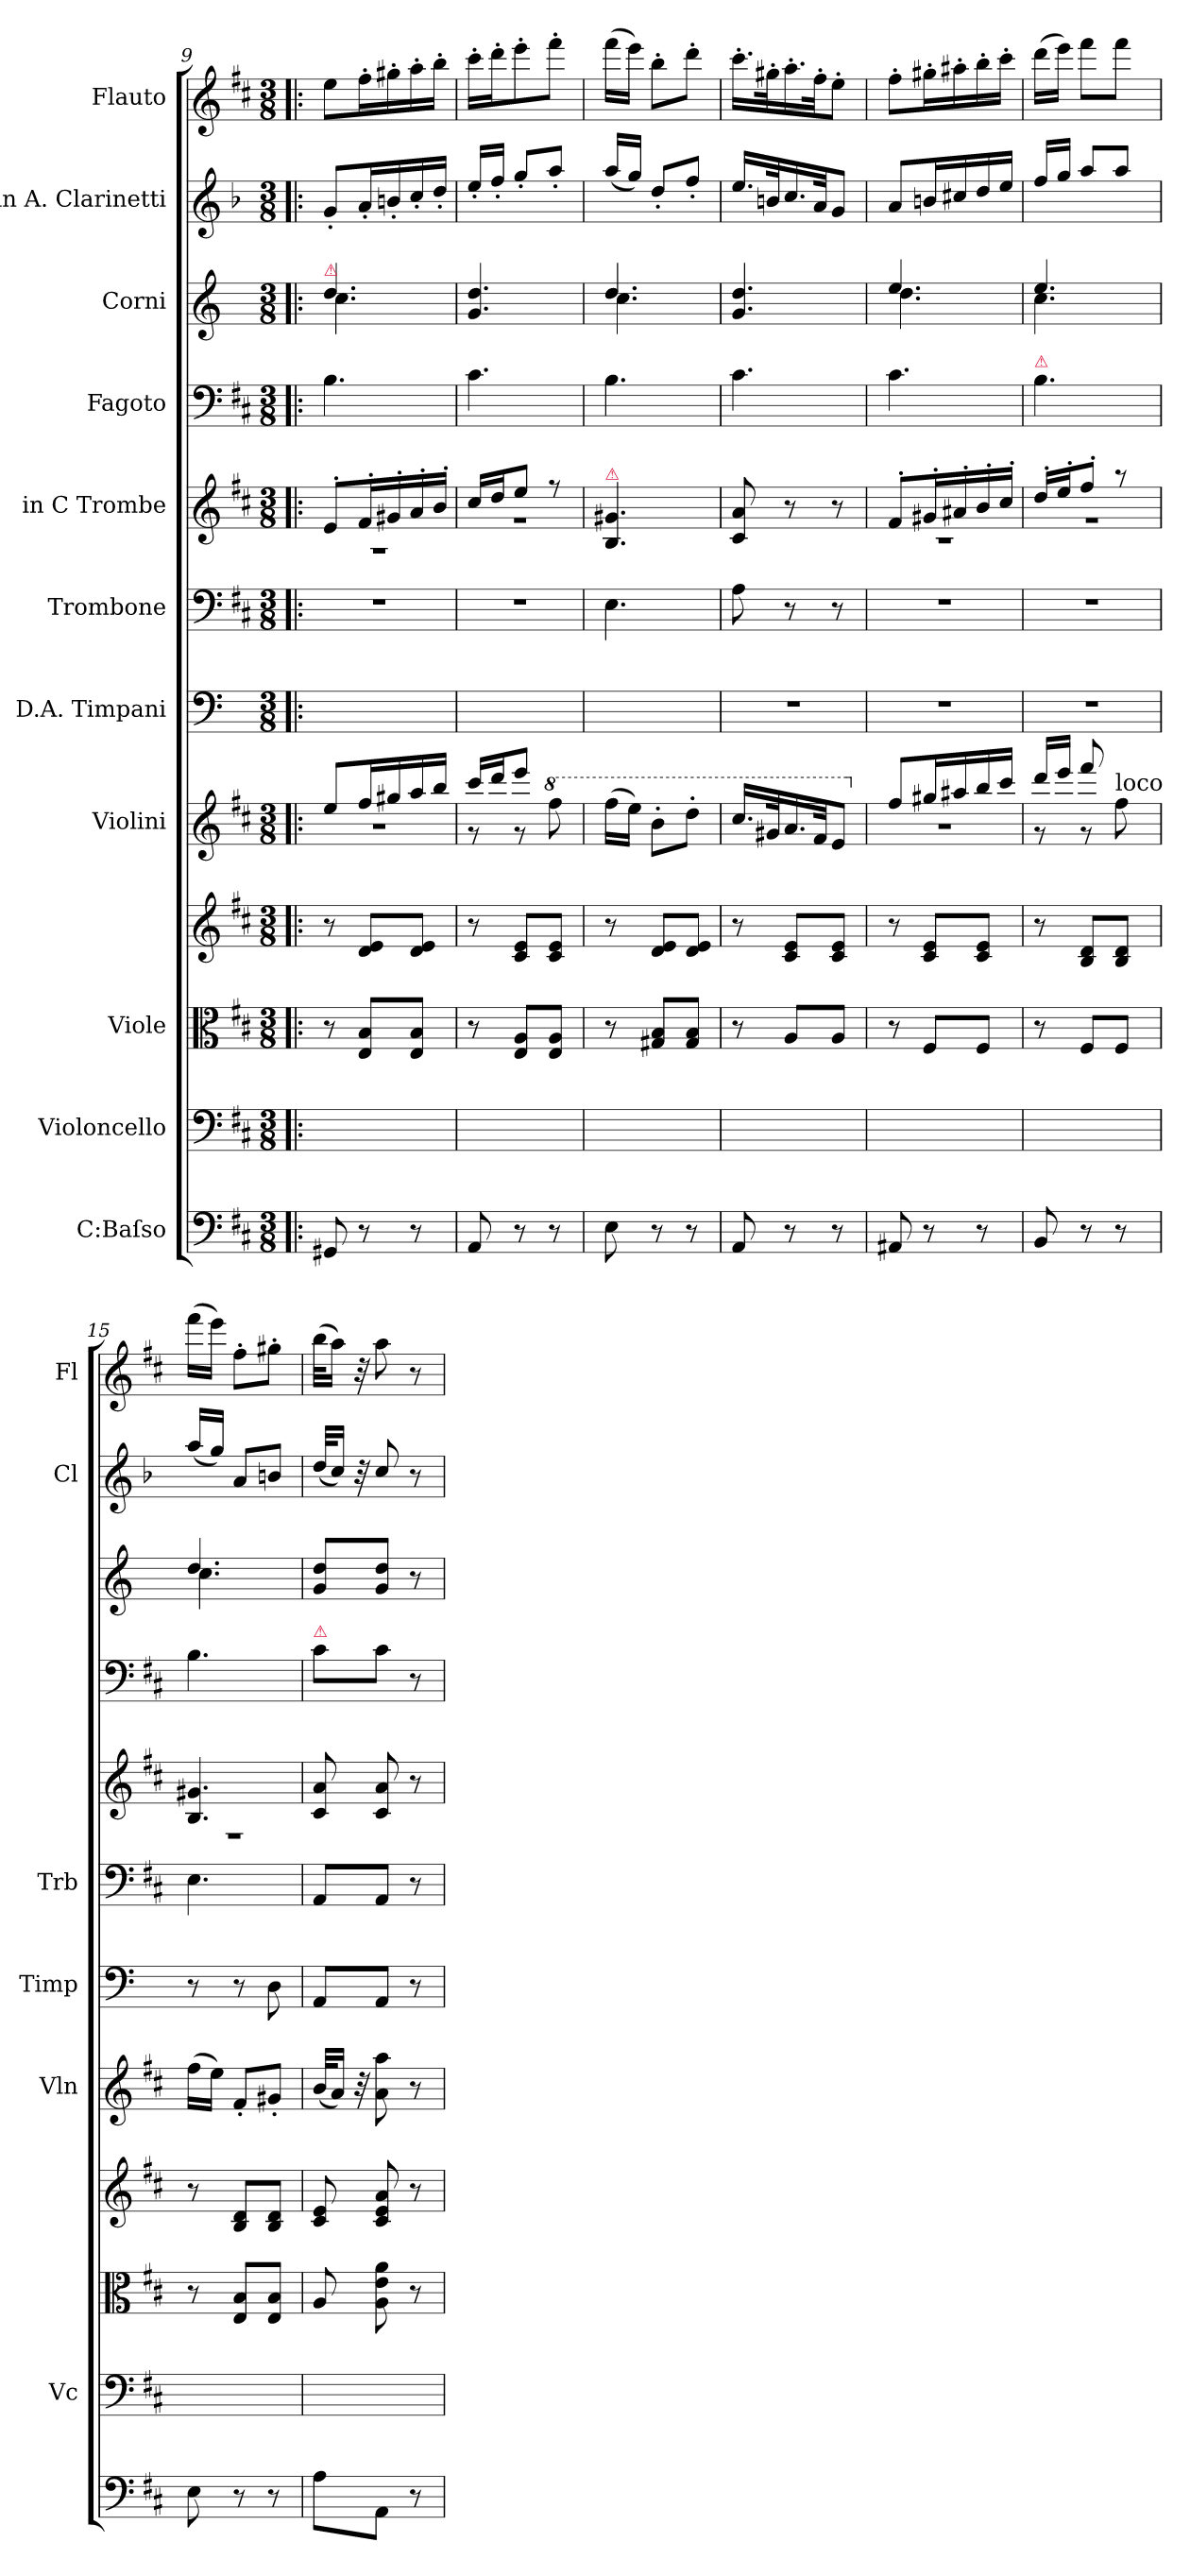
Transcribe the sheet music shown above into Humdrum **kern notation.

**kern	**kern	**kern	**kern	**kern	**kern	**kern	**kern	**kern	**kern	**kern	**kern
*part12	*part11	*part10	*part9	*part8	*part7	*part6	*part5	*part4	*part3	*part2	*part1
*staff12	*staff11	*staff10	*staff9	*staff8	*staff7	*staff6	*staff5	*staff4	*staff3	*staff2	*staff1
*I"C:Baſso	*I"Violoncello	*I"Viole	*	*I"Violini	*I"D.A. Timpani	*I"Trombone	*I"in C Trombe	*I"Fagoto	*I"Corni	*I"in A. Clarinetti	*I"Flauto
*	*I'Vc	*	*	*I'Vln	*I'Timp	*I'Trb	*	*	*	*I'Cl	*I'Fl
*clefF4	*clefF4	*clefC3	*clefG2	*clefG2	*clefF4	*clefF4	*clefG2	*clefF4	*clefG2	*clefG2	*clefG2
*	*	*	*	*	*	*	*	*	*ITrd6c10	*ITrd2c3	*
*k[f#c#]	*k[f#c#]	*k[f#c#]	*k[f#c#]	*k[f#c#]	*k[]	*k[f#c#]	*k[f#c#]	*k[f#c#]	*k[f#c#]	*k[f#c#]	*k[f#c#]
*M3/8	*M3/8	*M3/8	*M3/8	*M3/8	*M3/8	*M3/8	*M3/8	*M3/8	*M3/8	*M3/8	*M3/8
=9!|:	=9!|:	=9!|:	=9!|:	=9!|:	=9!|:	=9!|:	=9!|:	=9!|:	=9!|:	=9!|:	=9!|:
*	*	*	*	*^	*	*	*^	*	*^	*	*
!	!	!	!	!	!	!	!	!	!	!	!LO:TX:a:color=crimson:t=⚠	!	!	!
8GG#X/	8GG#X/yy	8r	8r	8ee!/L	4.r	4.ryy	4.r	8e'</L	4.r	4.B\	4.e/	4.d\	8e'/L	8ee\L
8r	8ryy	8E/ 8B/L	8d/ 8e/L	16ff#!/L	.	.	.	16f#'</L	.	.	.	.	16f#'/L	16ff#'\L
.	.	.	.	16gg#X!/	.	.	.	16g#X'</	.	.	.	.	16g#X'/	16gg#X'\
8r	8ryy	8E/ 8B/J	8d/ 8e/J	16aa!/	.	.	.	16a'</	.	.	.	.	16a'/	16aa'\
.	.	.	.	16bb!/JJ	.	.	.	16b'</JJ	.	.	.	.	16b'/JJ	16bb'\JJ
*	*	*	*	*	*	*	*	*	*	*	*v	*v	*	*
=10	=10	=10	=10	=10	=10	=10	=10	=10	=10	=10	=10	=10	=10
8AA/	8AA/yy	8r	8r	16ccc#!/LL	8r	4.ryy	4.r	16cc#/LL	4.r	4.c#\	4.A/ 4.e/	16cc#'/LL	16ccc#'\LL
.	.	.	.	16ddd!/J	.	.	.	16dd/J	.	.	.	16dd'/JJ	16ddd'\J
8r	8ryy	8E/ 8A/L	8c#/ 8e/L	8eee!/J	8r	.	.	8ee/J	.	.	.	8ee'/L	8eee'\
*	*	*	*	*8va	*	*	*	*	*	*	*	*	*
8r	8ryy	8E/ 8A/J	8c#/ 8e/J	8fff#\	8ryy	.	.	8r	.	.	.	8ff#'/J	8fff#'\J
*	*	*	*	*	*	*	*	*v	*v	*	*	*	*
=11	=11	=11	=11	=11	=11	=11	=11	=11	=11	=11	=11	=11
*	*	*	*	*	*	*	*	*	*	*^	*	*
!	!	!	!	!	!	!	!	!LO:TX:a:color=crimson:t=⚠	!	!	!	!	!
!	!	!	!	!LO:TX:a:t=Solo	!	!	!	!	!	!	!	!	!
*	*	*	*	*v	*v	*	*	*	*	*	*	*	*
8E\	8E\yy	8r	8r	(16fff#\LL	4.ryy	4.E\	4.B/ 4.g#X/	4.B\	4.e/	4.d\	(16ff#/LL	(16fff#\LL
.	.	.	.	16eee\JJ)	.	.	.	.	.	.	16ee/JJ)	16eee\JJ)
8r	8ryy	8G#X/ 8B/L	8d/ 8e/L	8bb'\L	.	.	.	.	.	.	8b'/L	8bb'\L
8r	8ryy	8G#/ 8B/J	8d/ 8e/J	8ddd'\J	.	.	.	.	.	.	8dd'/J	8ddd'\J
*	*	*	*	*	*	*	*	*	*v	*v	*	*
=12	=12	=12	=12	=12	=12	=12	=12	=12	=12	=12	=12
8AA/	8AA/yy	8r	8r	16.ccc#/LL	4.r	8A\	8c#/ 8a/	4.c#\	4.A/ 4.e/	16.cc#/LL	16.ccc#'\LL
.	.	.	.	32gg#X/K	.	.	.	.	.	32g#X/K	32gg#X'\K
8r	8ryy	8A/L	8c#/ 8e/L	16.aa/	.	8r	8r	.	.	16.a/	16.aa'\
.	.	.	.	32ff#/JK	.	.	.	.	.	32f#/JK	32ff#'\JK
8r	8ryy	8A/J	8c#/ 8e/J	8ee/J	.	8r	8r	.	.	8e/J	8ee'\J
=13	=13	=13	=13	=13	=13	=13	=13	=13	=13	=13	=13
*	*	*	*	*X8va	*	*	*	*	*	*	*
*	*	*	*	*^	*	*	*^	*	*^	*	*
8AA#X/	8AA#X/yy	8r	8r	8ff#/L	4.r	4.r	4.r	8f#'</L	4.r	4.c#\	4.f#/	4.e\	8f#/L	8ff#'\L
8r	8ryy	8F#/L	8c#/ 8e/L	16gg#X/L	.	.	.	16g#X'</L	.	.	.	.	16g#X/L	16gg#X'\L
.	.	.	.	16aa#X/	.	.	.	16a#X'</	.	.	.	.	16a#X/	16aa#X'\
8r	8ryy	8F#/J	8c#/ 8e/J	16bb/	.	.	.	16b'</	.	.	.	.	16b/	16bb'\
.	.	.	.	16ccc#/JJ	.	.	.	16cc#'</JJ	.	.	.	.	16cc#/JJ	16ccc#'\JJ
=14	=14	=14	=14	=14	=14	=14	=14	=14	=14	=14	=14	=14	=14	=14
!	!	!	!	!	!	!	!	!	!	!LO:TX:a:color=crimson:t=⚠	!	!	!	!
8BB/	8BB/yy	8r	8r	16ddd/LL	8r	4.r	4.r	16dd'/LL	4.r	4.B\	4.f#/	4.d\	16dd/LL	(16ddd\LL
.	.	.	.	16eee/JJ	.	.	.	16ee'/J	.	.	.	.	16ee/JJ	16eee\JJ)
8r	8ryy	8F#/L	8B/ 8d/L	8fff#/	8r	.	.	8ff#'/J	.	.	.	.	8ff#/L	8fff#\L
!	!	!	!	!LO:TX:a:t=loco	!	!	!	!	!	!	!	!	!	!
8r	8ryy	8F#/J	8B/ 8d/J	8ff#\	8ryy	.	.	8r	.	.	.	.	8ff#/J	8fff#\J
*	*	*	*	*v	*v	*	*	*	*	*	*	*	*	*
=15	=15	=15	=15	=15	=15	=15	=15	=15	=15	=15	=15	=15	=15
8E\	8E\yy	8r	8r	(16ff#\LL	8r	4.E\	4.B/ 4.g#X/	4.r	4.B\	4.e/	4.d\	(>16ff#/LL	(16fff#\LL
.	.	.	.	16ee\JJ)	.	.	.	.	.	.	.	16ee/JJ)	16eee\JJ)
8r	8ryy	8E/ 8B/L	8B/ 8d/L	8f#'/L	8r	.	.	.	.	.	.	8f#/L	8ff#'\L
8r	8ryy	8E/ 8B/J	8B/ 8d/J	8g#X'/J	8D\	.	.	.	.	.	.	8g#X/J	8gg#X'\J
*	*	*	*	*	*	*	*v	*v	*	*v	*v	*	*
=16	=16	=16	=16	=16	=16	=16	=16	=16	=16	=16	=16
!	!	!	!	!	!	!	!	!LO:TX:a:color=crimson:t=⚠	!	!	!
8A\L	8A\Lyy	8A/	8c#/ 8e/	(32b/KLL	8AA/L	8AA/L	8c#/ 8a/	8c#\L	8A/ 8e/L	(>32b/KLL	(32bb\KLL
.	.	.	.	16a/JJ)	.	.	.	.	.	16a/JJ)	16aa\JJ)
.	.	.	.	32r	.	.	.	.	.	32r	32r
8AA\J	8AA\Jyy	8A\ 8e\ 8a\	8c#/ 8e/ 8a/	8a\ 8aa\	8AA/J	8AA/J	8c#/ 8a/	8c#\J	8A/ 8e/J	8a/	8aa\
8r	8ryy	8r	8r	8r	8r	8r	8r	8r	8r	8r	8r
=	=	=	=	=	=	=	=	=	=	=	=
*-	*-	*-	*-	*-	*-	*-	*-	*-	*-	*-	*-
